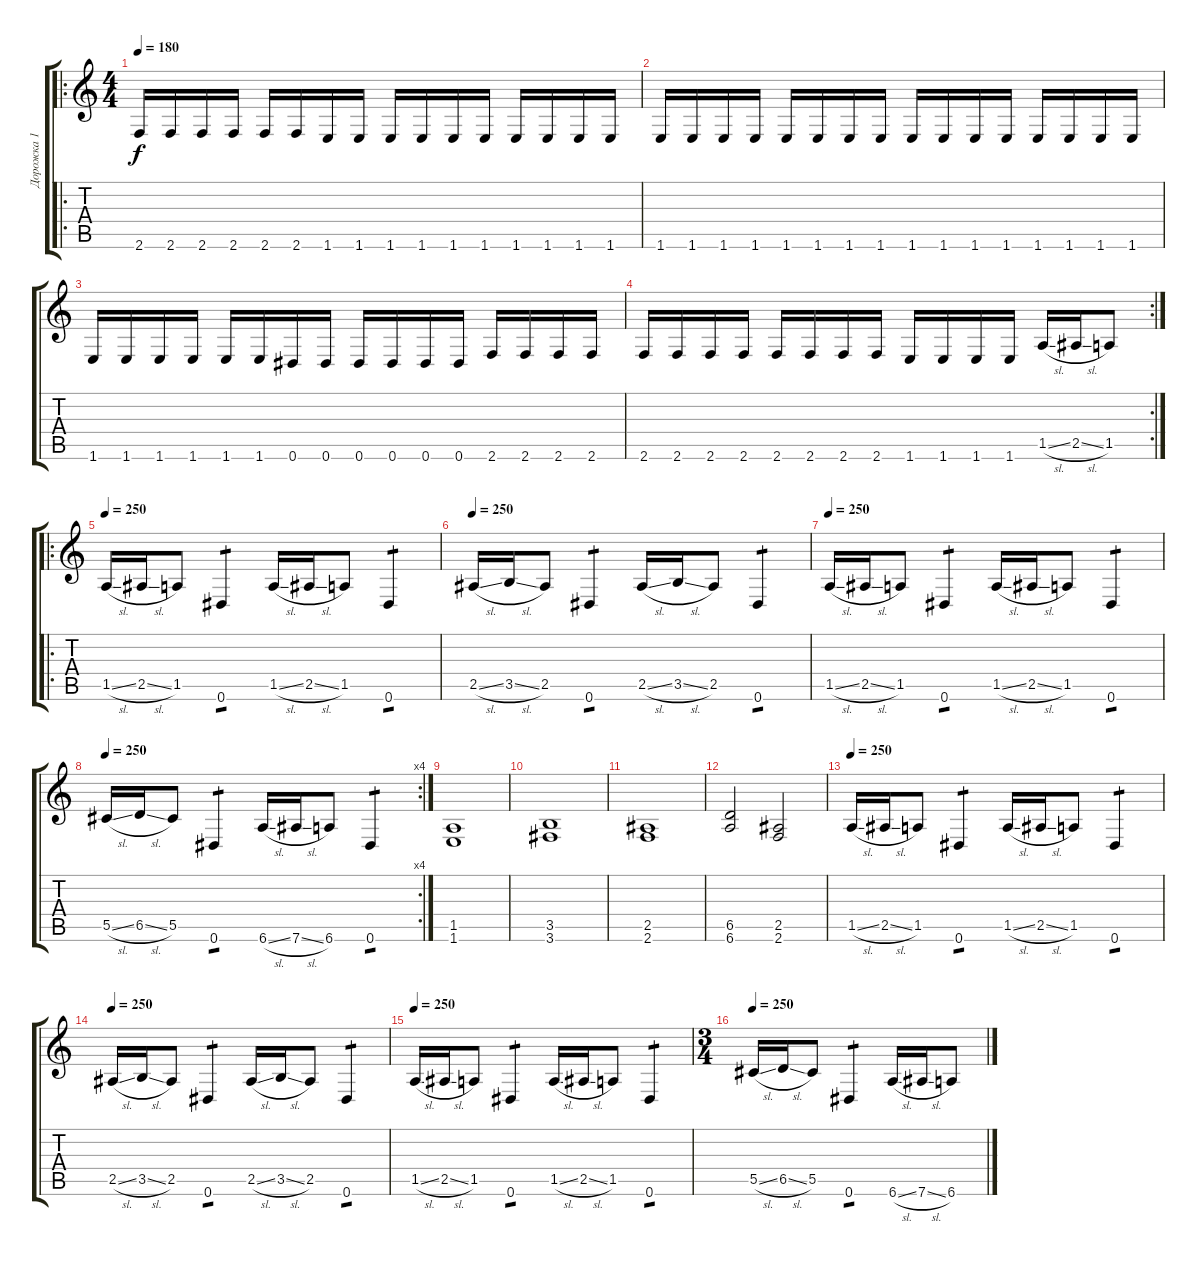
\track ("Дорожка 1" "Дорожка 1") {instrument distortionguitar}
\staff {score tabs}
\tuning (Eb4 Bb3 Gb3 Db3 Ab2 Eb2) {hide}
\ro
\ts (4 4)
\tempo 180
\clef g2
\ks c
2.6.16{dy f} 2.6.16 2.6.16 2.6.16 2.6.16 2.6.16 1.6.16 1.6.16 1.6.16 1.6.16 1.6.16 1.6.16 1.6.16 1.6.16 1.6.16 1.6.16 |
1.6.16 1.6.16 1.6.16 1.6.16 1.6.16 1.6.16 1.6.16 1.6.16 1.6.16 1.6.16 1.6.16 1.6.16 1.6.16 1.6.16 1.6.16 1.6.16 |
1.6.16 1.6.16 1.6.16 1.6.16 1.6.16 1.6.16 0.6.16 0.6.16 0.6.16 0.6.16 0.6.16 0.6.16 2.6.16 2.6.16 2.6.16 2.6.16 |
\rc 2
2.6.16 2.6.16 2.6.16 2.6.16 2.6.16 2.6.16 2.6.16 2.6.16 1.6.16 1.6.16 1.6.16 1.6.16 1.5{sl}.16 2.5{sl}.16 1.5.8 |
\ro
\tempo 250
1.5{sl}.16 2.5{sl}.16 1.5.8 0.6.4{tp 1} 1.5{sl}.16 2.5{sl}.16 1.5.8 0.6.4{tp 1} |
\tempo 250
2.5{sl}.16 3.5{sl}.16 2.5.8 0.6.4{tp 1} 2.5{sl}.16 3.5{sl}.16 2.5.8 0.6.4{tp 1} |
\tempo 250
1.5{sl}.16 2.5{sl}.16 1.5.8 0.6.4{tp 1} 1.5{sl}.16 2.5{sl}.16 1.5.8 0.6.4{tp 1} |
\rc 4
\tempo 250
5.5{sl}.16 6.5{sl}.16 5.5.8 0.6.4{tp 1} 6.6{sl}.16 7.6{sl}.16 6.6.8 0.6.4{tp 1} |
(1.5 1.6).1 |
(3.5 3.6).1 |
(2.5 2.6).1 |
(6.5 6.6).2 (2.5 2.6).2 |
\tempo 250
1.5{sl}.16 2.5{sl}.16 1.5.8 0.6.4{tp 1} 1.5{sl}.16 2.5{sl}.16 1.5.8 0.6.4{tp 1} |
\tempo 250
2.5{sl}.16 3.5{sl}.16 2.5.8 0.6.4{tp 1} 2.5{sl}.16 3.5{sl}.16 2.5.8 0.6.4{tp 1} |
\tempo 250
1.5{sl}.16 2.5{sl}.16 1.5.8 0.6.4{tp 1} 1.5{sl}.16 2.5{sl}.16 1.5.8 0.6.4{tp 1} |
\ts (3 4)
\tempo 250
5.5{sl}.16 6.5{sl}.16 5.5.8 0.6.4{tp 1} 6.6{sl}.16 7.6{sl}.16 6.6.8
